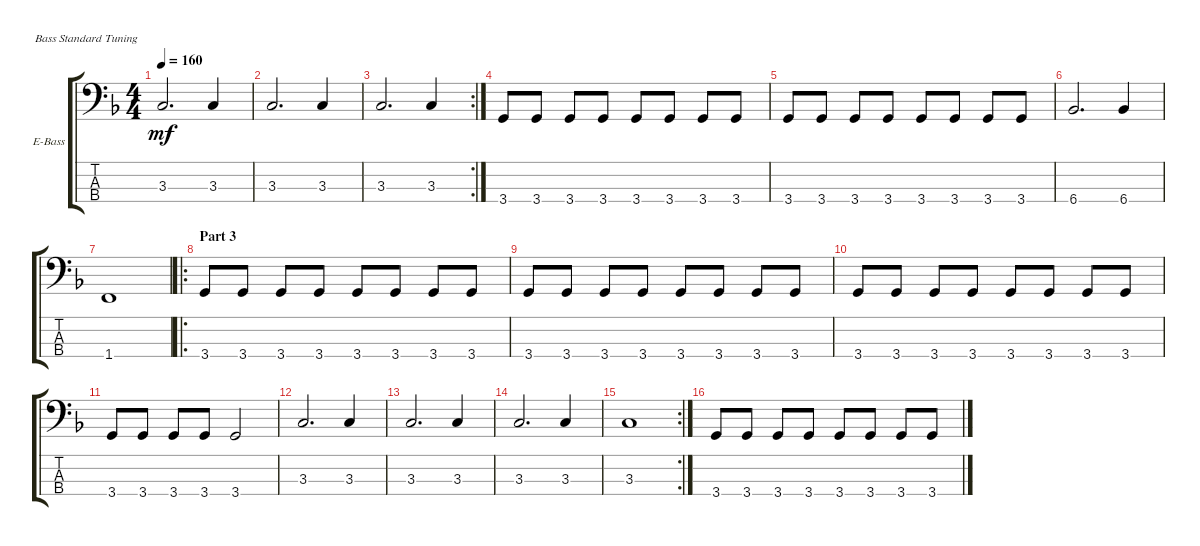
\defaultSystemsLayout 4
\bracketExtendMode groupsimilarinstruments
\firstSystemTrackNameOrientation horizontal
\otherSystemsTrackNameOrientation horizontal
\track ("Electric Bass" "E-Bass") {instrument electricbassfinger}
\staff {score tabs}
\tuning (G2 D2 A1 E1)
\ts (4 4)
\tempo 160
\clef f4
\ks dminor
3.3.2{d dy mf} 3.3.4 |
3.3.2{d} 3.3.4 |
\rc 2
3.3.2{d} 3.3.4 |
3.4.8 3.4.8 3.4.8 3.4.8 3.4.8 3.4.8 3.4.8 3.4.8 |
3.4.8 3.4.8 3.4.8 3.4.8 3.4.8 3.4.8 3.4.8 3.4.8 |
6.4.2{d} 6.4.4 |
1.4.1 |
\ro
\section ("" "Part 3")
3.4.8 3.4.8 3.4.8 3.4.8 3.4.8 3.4.8 3.4.8 3.4.8 |
3.4.8 3.4.8 3.4.8 3.4.8 3.4.8 3.4.8 3.4.8 3.4.8 |
3.4.8 3.4.8 3.4.8 3.4.8 3.4.8 3.4.8 3.4.8 3.4.8 |
3.4.8 3.4.8 3.4.8 3.4.8 3.4.2 |
3.3.2{d} 3.3.4 |
3.3.2{d} 3.3.4 |
3.3.2{d} 3.3.4 |
\rc 2
3.3.1 |
3.4.8 3.4.8 3.4.8 3.4.8 3.4.8 3.4.8 3.4.8 3.4.8
